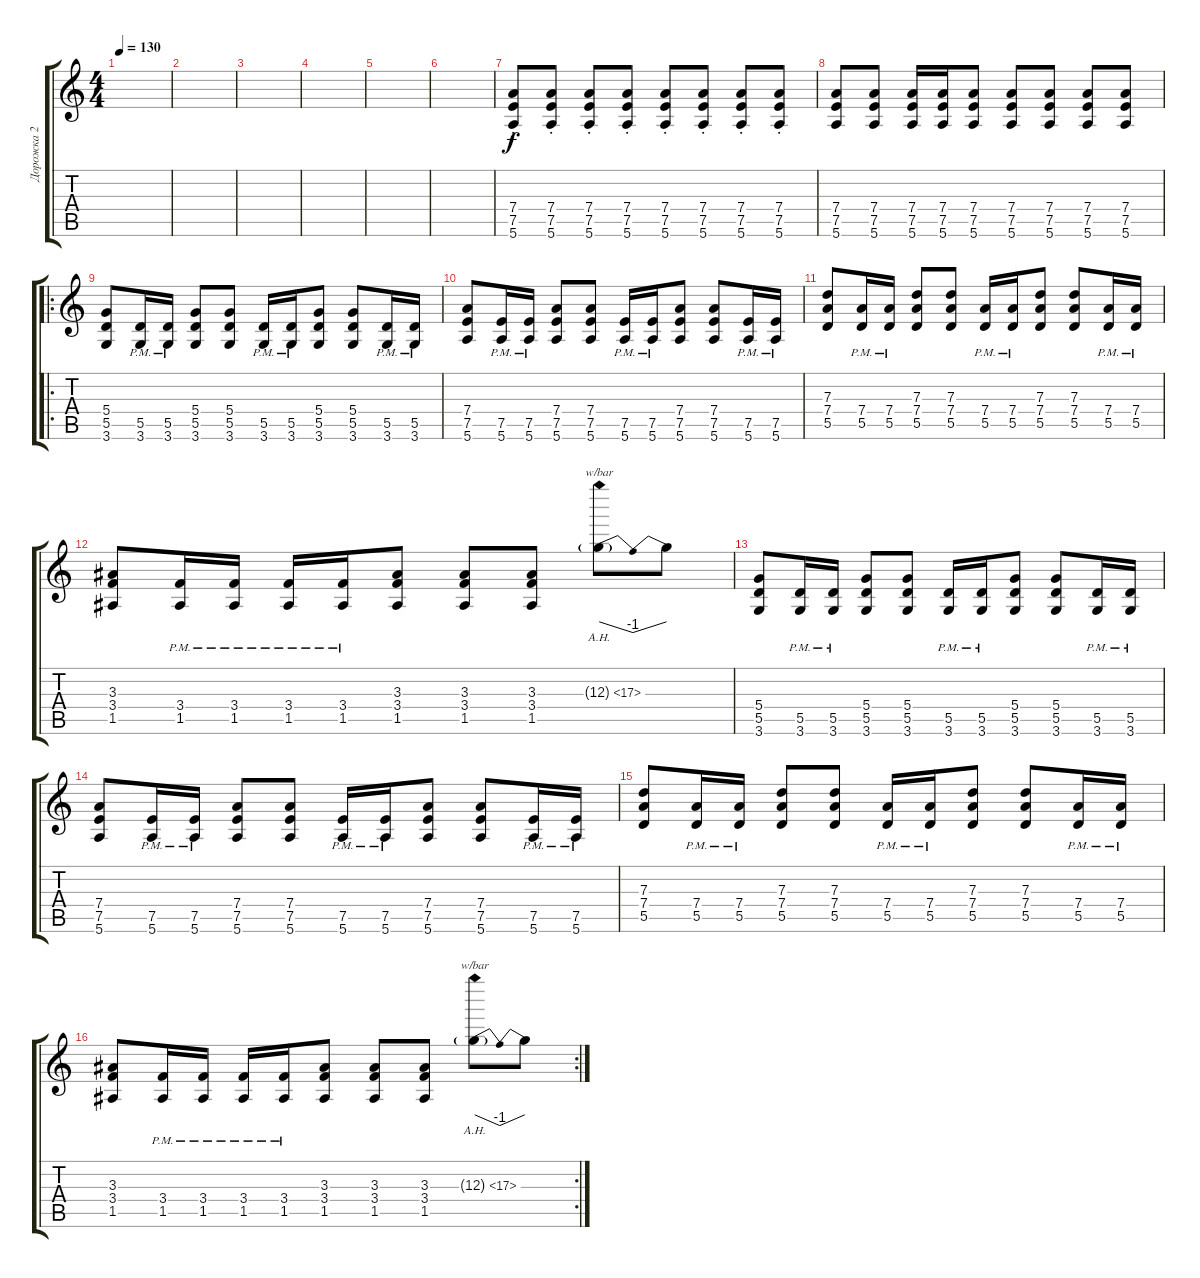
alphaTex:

\track ("Дорожка 2" "Дорожка 2") {instrument distortionguitar}
\staff {score tabs}
\tuning (E4 B3 G3 D3 A2 E2) {hide}
\ts (4 4)
\tempo 130
\clef g2
\ks c
|
|
|
|
|
|
(7.4{st} 7.5{st} 5.6{st}).8{volume 16} (7.4{st} 7.5{st} 5.6{st}).8 (7.4{st} 7.5{st} 5.6{st}).8 (7.4{st} 7.5{st} 5.6{st}).8 (7.4{st} 7.5{st} 5.6{st}).8 (7.4{st} 7.5{st} 5.6{st}).8 (7.4{st} 7.5{st} 5.6{st}).8 (7.4{st} 7.5{st} 5.6{st}).8 |
(7.4 7.5 5.6).8 (7.4 7.5 5.6).8 (7.4 7.5 5.6).16 (7.4 7.5 5.6).16 (7.4 7.5 5.6).8 (7.4 7.5 5.6).8 (7.4 7.5 5.6).8 (7.4 7.5 5.6).8 (7.4 7.5 5.6).8 |
\ro
(5.4 5.5 3.6).8 (5.5{pm} 3.6{pm}).16 (5.5{pm} 3.6{pm}).16 (5.4 5.5 3.6).8 (5.4 5.5 3.6).8 (5.5{pm} 3.6{pm}).16 (5.5{pm} 3.6{pm}).16 (5.4 5.5 3.6).8 (5.4 5.5 3.6).8 (5.5{pm} 3.6{pm}).16 (5.5{pm} 3.6{pm}).16 |
(7.4 7.5 5.6).8 (7.5{pm} 5.6{pm}).16 (7.5{pm} 5.6{pm}).16 (7.4 7.5 5.6).8 (7.4 7.5 5.6).8 (7.5{pm} 5.6{pm}).16 (7.5{pm} 5.6{pm}).16 (7.4 7.5 5.6).8 (7.4 7.5 5.6).8 (7.5{pm} 5.6{pm}).16 (7.5{pm} 5.6{pm}).16 |
(7.3 7.4 5.5).8 (7.4{pm} 5.5{pm}).16 (7.4{pm} 5.5{pm}).16 (7.3 7.4 5.5).8 (7.3 7.4 5.5).8 (7.4{pm} 5.5{pm}).16 (7.4{pm} 5.5{pm}).16 (7.3 7.4 5.5).8 (7.3 7.4 5.5).8 (7.4{pm} 5.5{pm}).16 (7.4{pm} 5.5{pm}).16 |
(3.3 3.4 1.5).8 (3.4{pm} 1.5{pm}).16 (3.4{pm} 1.5{pm}).16 (3.4{pm} 1.5{pm}).16 (3.4{pm} 1.5{pm}).16 (3.3 3.4 1.5).8 (3.3 3.4 1.5).8 (3.3 3.4 1.5).8 12.3{ah 5 g}.8{tbe (dip default 0 0 30 -4 60 0)} 12.3{t}.8 |
(5.4 5.5 3.6).8 (5.5{pm} 3.6{pm}).16 (5.5{pm} 3.6{pm}).16 (5.4 5.5 3.6).8 (5.4 5.5 3.6).8 (5.5{pm} 3.6{pm}).16 (5.5{pm} 3.6{pm}).16 (5.4 5.5 3.6).8 (5.4 5.5 3.6).8 (5.5{pm} 3.6{pm}).16 (5.5{pm} 3.6{pm}).16 |
(7.4 7.5 5.6).8 (7.5{pm} 5.6{pm}).16 (7.5{pm} 5.6{pm}).16 (7.4 7.5 5.6).8 (7.4 7.5 5.6).8 (7.5{pm} 5.6{pm}).16 (7.5{pm} 5.6{pm}).16 (7.4 7.5 5.6).8 (7.4 7.5 5.6).8 (7.5{pm} 5.6{pm}).16 (7.5{pm} 5.6{pm}).16 |
(7.3 7.4 5.5).8 (7.4{pm} 5.5{pm}).16 (7.4{pm} 5.5{pm}).16 (7.3 7.4 5.5).8 (7.3 7.4 5.5).8 (7.4{pm} 5.5{pm}).16 (7.4{pm} 5.5{pm}).16 (7.3 7.4 5.5).8 (7.3 7.4 5.5).8 (7.4{pm} 5.5{pm}).16 (7.4{pm} 5.5{pm}).16 |
\rc 2
(3.3 3.4 1.5).8 (3.4{pm} 1.5{pm}).16 (3.4{pm} 1.5{pm}).16 (3.4{pm} 1.5{pm}).16 (3.4{pm} 1.5{pm}).16 (3.3 3.4 1.5).8 (3.3 3.4 1.5).8 (3.3 3.4 1.5).8 12.3{ah 5 g}.8{tbe (dip default 0 0 30 -4 60 0)} 12.3{t}.8
